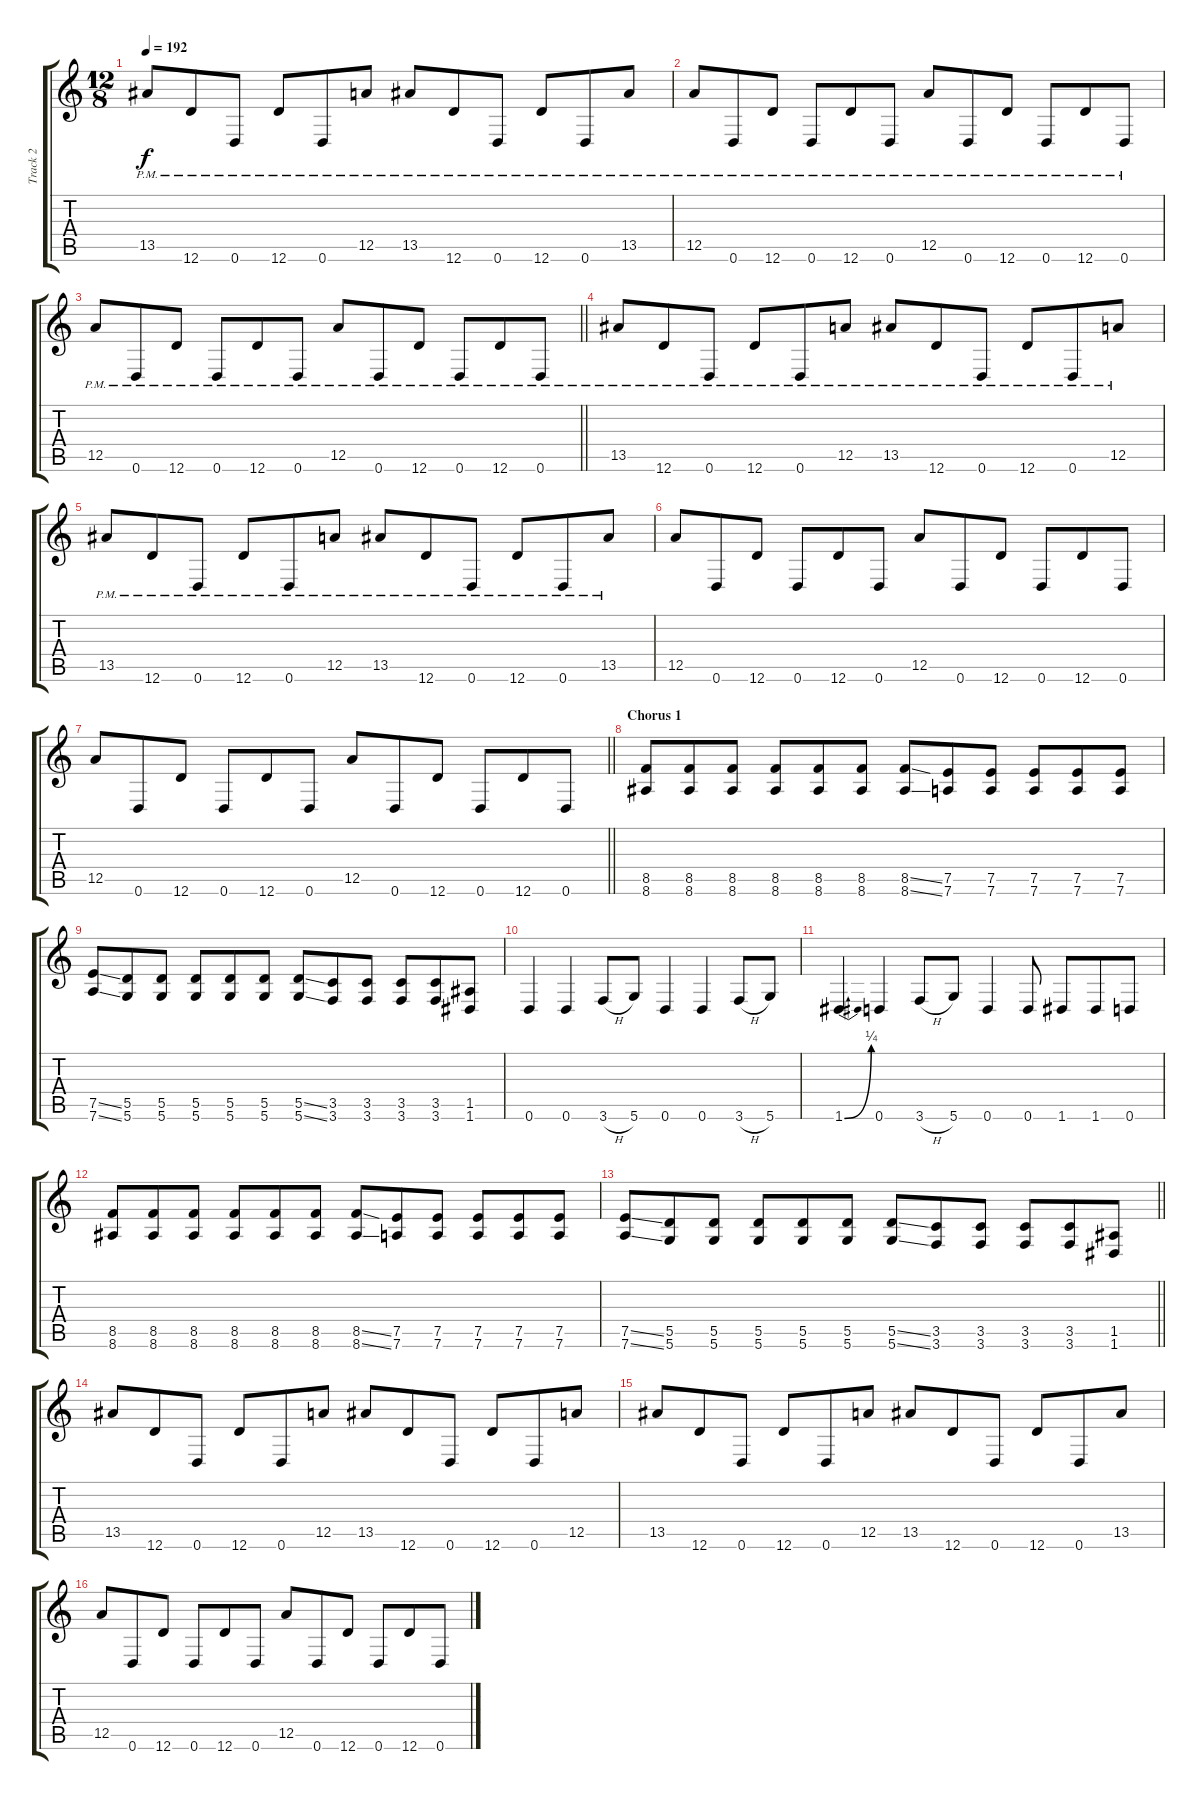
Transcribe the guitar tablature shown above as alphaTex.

\track ("Track 2" "Track 2") {instrument overdrivenguitar}
\staff {score tabs}
\tuning (E4 B3 G3 D3 A2 D2) {hide}
\ts (12 8)
\tempo 192
\clef g2
\ks c
13.5{pm}.8{dy f} 12.6{pm}.8 0.6{pm}.8 12.6{pm}.8 0.6{pm}.8 12.5{pm}.8 13.5{pm}.8 12.6{pm}.8 0.6{pm}.8 12.6{pm}.8 0.6{pm}.8 13.5{pm}.8 |
12.5{pm}.8 0.6{pm}.8 12.6{pm}.8 0.6{pm}.8 12.6{pm}.8 0.6{pm}.8 12.5{pm}.8 0.6{pm}.8 12.6{pm}.8 0.6{pm}.8 12.6{pm}.8 0.6{pm}.8 |
\barLineRight lightlight
12.5{pm}.8 0.6{pm}.8 12.6{pm}.8 0.6{pm}.8 12.6{pm}.8 0.6{pm}.8 12.5{pm}.8 0.6{pm}.8 12.6{pm}.8 0.6{pm}.8 12.6{pm}.8 0.6{pm}.8 |
13.5{pm}.8 12.6{pm}.8 0.6{pm}.8 12.6{pm}.8 0.6{pm}.8 12.5{pm}.8 13.5{pm}.8 12.6{pm}.8 0.6{pm}.8 12.6{pm}.8 0.6{pm}.8 12.5{pm}.8 |
13.5{pm}.8 12.6{pm}.8 0.6{pm}.8 12.6{pm}.8 0.6{pm}.8 12.5{pm}.8 13.5{pm}.8 12.6{pm}.8 0.6{pm}.8 12.6{pm}.8 0.6{pm}.8 13.5{pm}.8 |
12.5.8 0.6.8 12.6.8 0.6.8 12.6.8 0.6.8 12.5.8 0.6.8 12.6.8 0.6.8 12.6.8 0.6.8 |
\barLineRight lightlight
12.5.8 0.6.8 12.6.8 0.6.8 12.6.8 0.6.8 12.5.8 0.6.8 12.6.8 0.6.8 12.6.8 0.6.8 |
\section ("" "Chorus 1")
(8.5 8.6).8 (8.5 8.6).8 (8.5 8.6).8 (8.5 8.6).8 (8.5 8.6).8 (8.5 8.6).8 (8.5{ss} 8.6{ss}).8 (7.5 7.6).8 (7.5 7.6).8 (7.5 7.6).8 (7.5 7.6).8 (7.5 7.6).8 |
(7.5{ss} 7.6{ss}).8 (5.5 5.6).8 (5.5 5.6).8 (5.5 5.6).8 (5.5 5.6).8 (5.5 5.6).8 (5.5{ss} 5.6{ss}).8 (3.5 3.6).8 (3.5 3.6).8 (3.5 3.6).8 (3.5 3.6).8 (1.5 1.6).8 |
0.6.4 0.6.4 3.6{h}.8 5.6.8 0.6.4 0.6.4 3.6{h}.8 5.6.8 |
1.6{be (bend 0 0 60 1)}.4 0.6.4 3.6{h}.8 5.6.8 0.6.4 0.6.8 1.6.8 1.6.8 0.6.8 |
(8.5 8.6).8 (8.5 8.6).8 (8.5 8.6).8 (8.5 8.6).8 (8.5 8.6).8 (8.5 8.6).8 (8.5{ss} 8.6{ss}).8 (7.5 7.6).8 (7.5 7.6).8 (7.5 7.6).8 (7.5 7.6).8 (7.5 7.6).8 |
\barLineRight lightlight
(7.5{ss} 7.6{ss}).8 (5.5 5.6).8 (5.5 5.6).8 (5.5 5.6).8 (5.5 5.6).8 (5.5 5.6).8 (5.5{ss} 5.6{ss}).8 (3.5 3.6).8 (3.5 3.6).8 (3.5 3.6).8 (3.5 3.6).8 (1.5 1.6).8 |
13.5.8 12.6.8 0.6.8 12.6.8 0.6.8 12.5.8 13.5.8 12.6.8 0.6.8 12.6.8 0.6.8 12.5.8 |
13.5.8 12.6.8 0.6.8 12.6.8 0.6.8 12.5.8 13.5.8 12.6.8 0.6.8 12.6.8 0.6.8 13.5.8 |
12.5.8 0.6.8 12.6.8 0.6.8 12.6.8 0.6.8 12.5.8 0.6.8 12.6.8 0.6.8 12.6.8 0.6.8
